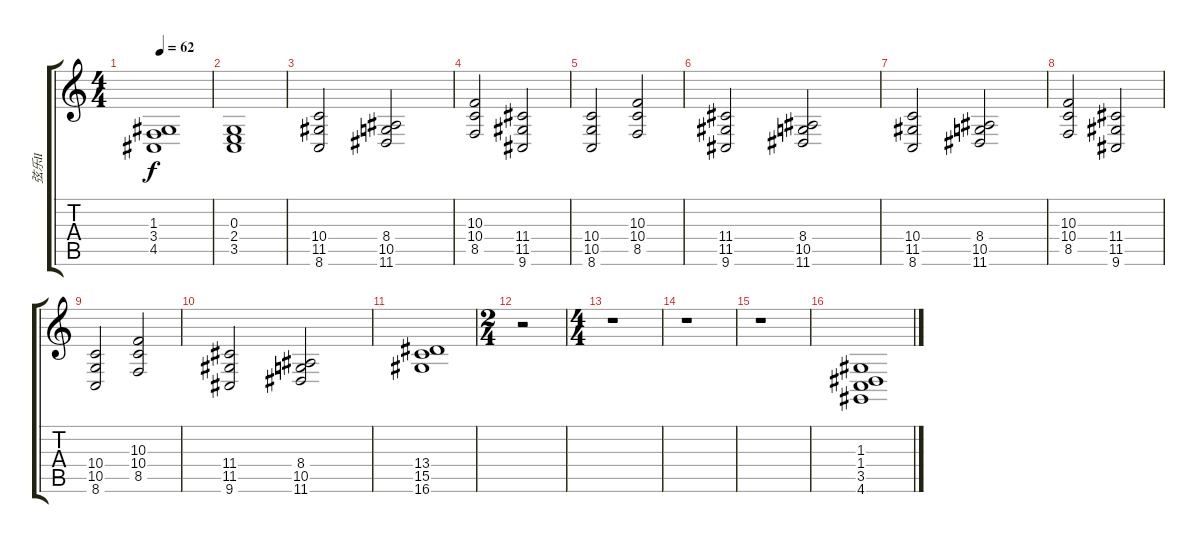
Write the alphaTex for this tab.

\track ("弦乐Ⅱ" "弦乐Ⅱ") {instrument stringensemble2}
\staff {score tabs}
\tuning (E4 B3 G3 D3 A2 E2) {hide}
\ts (4 4)
\tempo 62
\clef g2
\ks c
(1.3 3.4 4.5).1{dy f} |
(0.3 2.4 3.5).1 |
(10.4 11.5 8.6).2 (8.4 10.5 11.6).2 |
(10.3 10.4 8.5).2 (11.4 11.5 9.6).2 |
(10.4 10.5 8.6).2 (10.3 10.4 8.5).2 |
(11.4 11.5 9.6).2 (8.4 10.5 11.6).2 |
(10.4 11.5 8.6).2 (8.4 10.5 11.6).2 |
(10.3 10.4 8.5).2 (11.4 11.5 9.6).2 |
(10.4 10.5 8.6).2 (10.3 10.4 8.5).2 |
(11.4 11.5 9.6).2 (8.4 10.5 11.6).2 |
(13.4 15.5 16.6).1 |
\ts (2 4)
r.2 |
\ts (4 4)
r.1 |
r.1 |
r.1 |
(1.3 1.4 3.5 4.6).1
